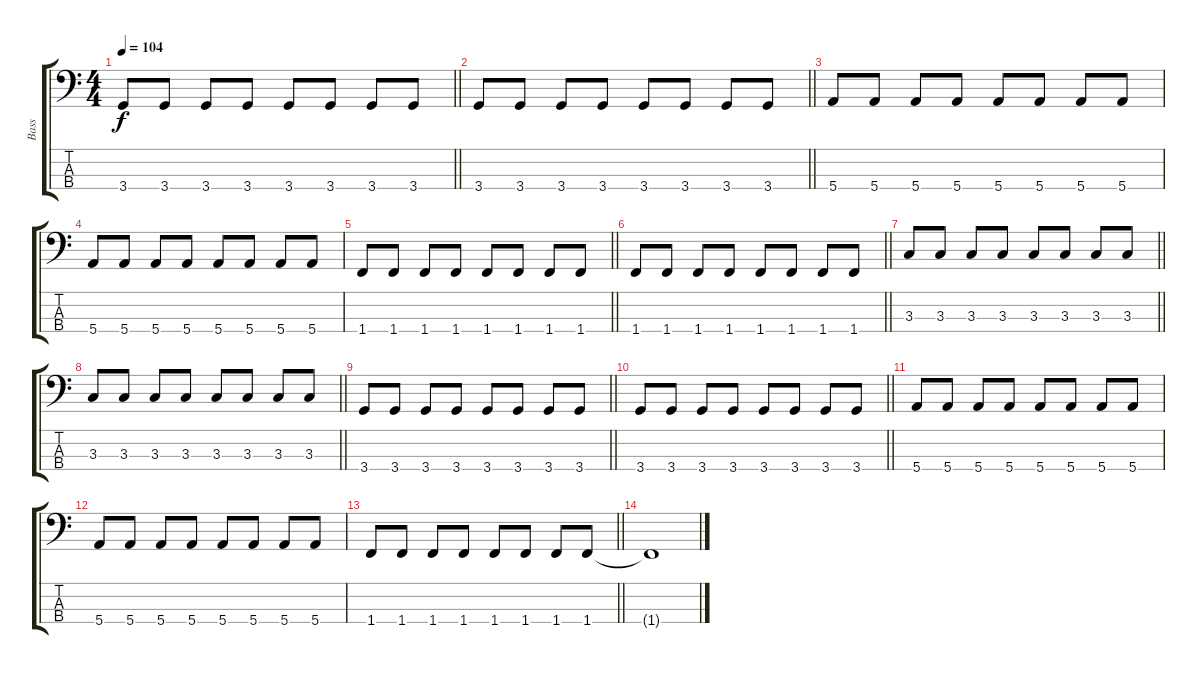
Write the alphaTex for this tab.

\track ("Bass" "Bass") {instrument electricbassfinger}
\staff {score tabs}
\tuning (G2 D2 A1 E1) {hide}
\ts (4 4)
\tempo 104
\clef f4
\barLineRight lightlight
\ks c
3.4.8{dy f} 3.4.8 3.4.8 3.4.8 3.4.8 3.4.8 3.4.8 3.4.8 |
\barLineRight lightlight
3.4.8 3.4.8 3.4.8 3.4.8 3.4.8 3.4.8 3.4.8 3.4.8 |
5.4.8 5.4.8 5.4.8 5.4.8 5.4.8 5.4.8 5.4.8 5.4.8 |
5.4.8 5.4.8 5.4.8 5.4.8 5.4.8 5.4.8 5.4.8 5.4.8 |
\barLineRight lightlight
1.4.8 1.4.8 1.4.8 1.4.8 1.4.8 1.4.8 1.4.8 1.4.8 |
\barLineRight lightlight
1.4.8 1.4.8 1.4.8 1.4.8 1.4.8 1.4.8 1.4.8 1.4.8 |
\barLineRight lightlight
3.3.8 3.3.8 3.3.8 3.3.8 3.3.8 3.3.8 3.3.8 3.3.8 |
\barLineRight lightlight
3.3.8 3.3.8 3.3.8 3.3.8 3.3.8 3.3.8 3.3.8 3.3.8 |
\barLineRight lightlight
3.4.8 3.4.8 3.4.8 3.4.8 3.4.8 3.4.8 3.4.8 3.4.8 |
\barLineRight lightlight
3.4.8 3.4.8 3.4.8 3.4.8 3.4.8 3.4.8 3.4.8 3.4.8 |
5.4.8 5.4.8 5.4.8 5.4.8 5.4.8 5.4.8 5.4.8 5.4.8 |
5.4.8 5.4.8 5.4.8 5.4.8 5.4.8 5.4.8 5.4.8 5.4.8 |
\barLineRight lightlight
1.4.8 1.4.8 1.4.8 1.4.8 1.4.8 1.4.8 1.4.8 1.4.8 |
1.4{t}.1
